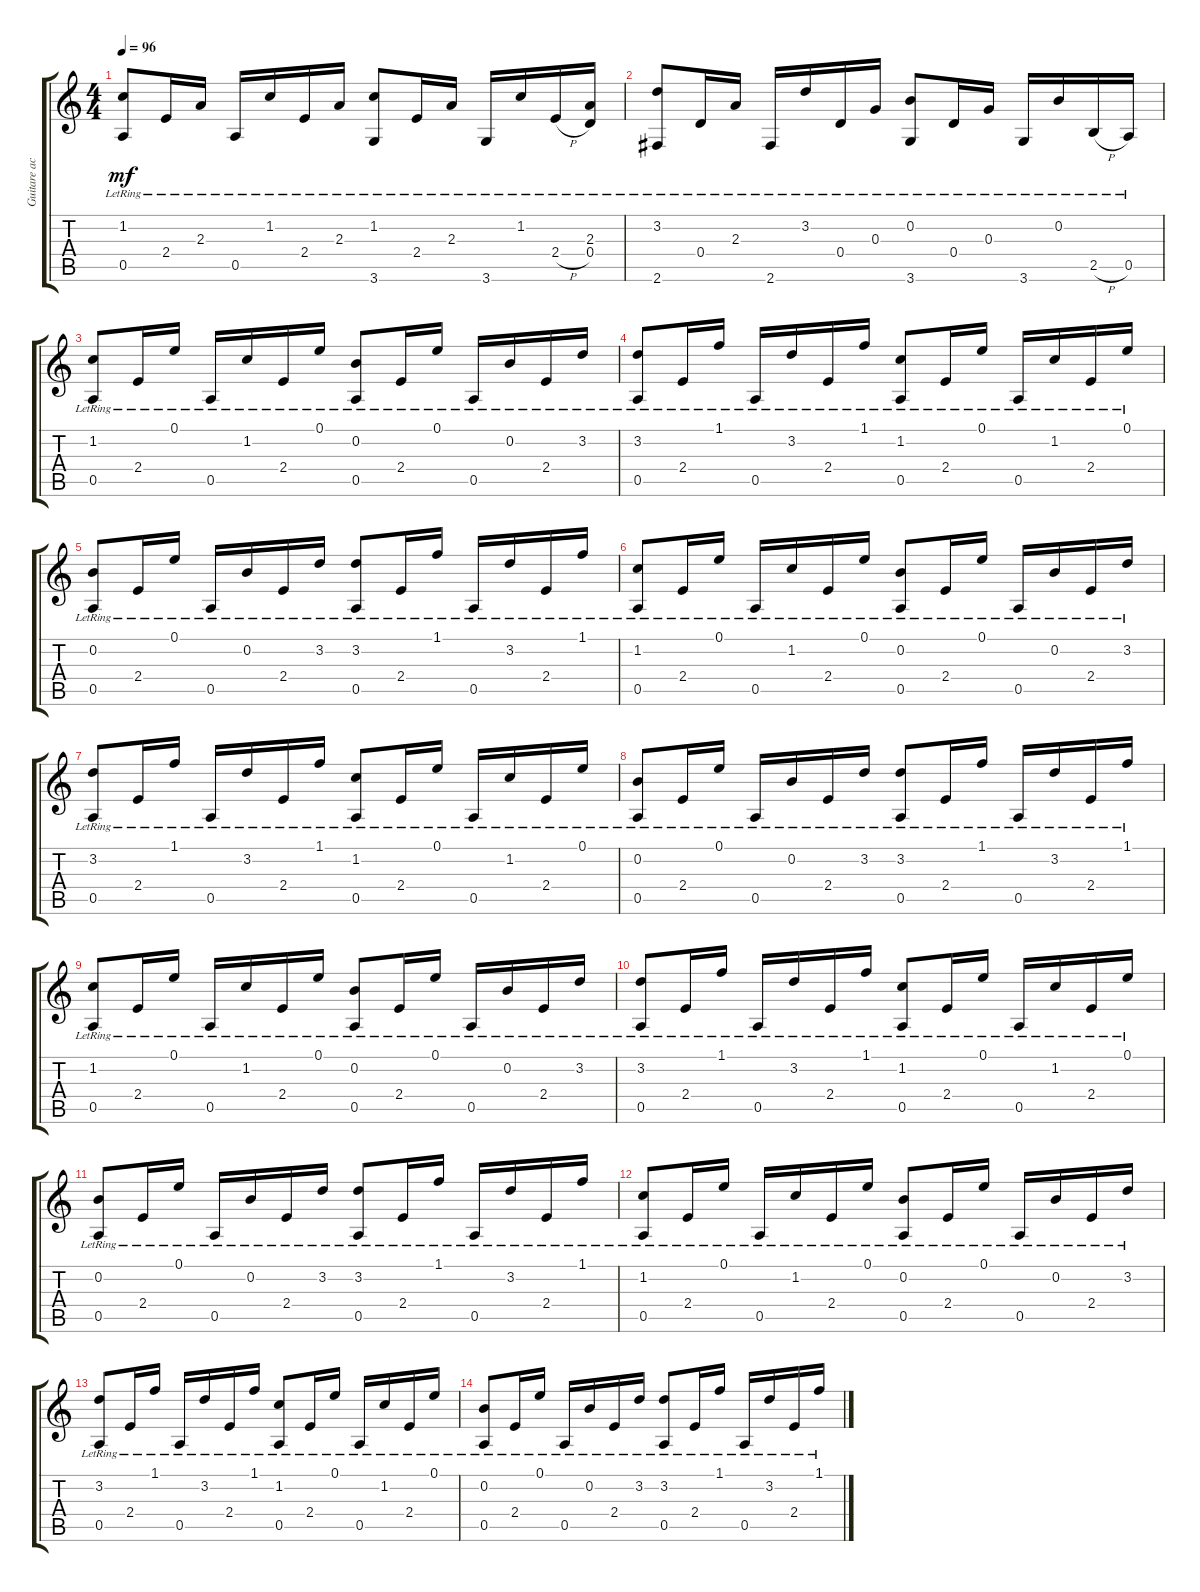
\track ("Guitare accoustique" "Guitare ac") {instrument acousticguitarnylon}
\staff {score tabs}
\tuning (E4 B3 G3 D3 A2 E2) {hide}
\ts (4 4)
\tempo 96
\clef g2
\ks c
(1.2{lr} 0.5{lr}).8{dy mf} 2.4{lr}.16 2.3{lr}.16 0.5{lr}.16 1.2{lr}.16 2.4{lr}.16 2.3{lr}.16 (1.2{lr} 3.6{lr}).8 2.4{lr}.16 2.3{lr}.16 3.6{lr}.16 1.2{lr}.16 2.4{h lr}.16 (2.3{lr} 0.4{lr}).16 |
(3.2{lr} 2.6{lr}).8 0.4{lr}.16 2.3{lr}.16 2.6{lr}.16 3.2{lr}.16 0.4{lr}.16 0.3{lr}.16 (0.2{lr} 3.6{lr}).8 0.4{lr}.16 0.3{lr}.16 3.6{lr}.16 0.2{lr}.16 2.5{h lr}.16 0.5{lr}.16 |
(1.2{lr} 0.5{lr}).8 2.4{lr}.16 0.1{lr}.16 0.5{lr}.16 1.2{lr}.16 2.4{lr}.16 0.1{lr}.16 (0.2{lr} 0.5{lr}).8 2.4{lr}.16 0.1{lr}.16 0.5{lr}.16 0.2{lr}.16 2.4{lr}.16 3.2{lr}.16 |
(3.2{lr} 0.5{lr}).8 2.4{lr}.16 1.1{lr}.16 0.5{lr}.16 3.2{lr}.16 2.4{lr}.16 1.1{lr}.16 (1.2{lr} 0.5{lr}).8 2.4{lr}.16 0.1{lr}.16 0.5{lr}.16 1.2{lr}.16 2.4{lr}.16 0.1{lr}.16 |
(0.2{lr} 0.5{lr}).8 2.4{lr}.16 0.1{lr}.16 0.5{lr}.16 0.2{lr}.16 2.4{lr}.16 3.2{lr}.16 (3.2{lr} 0.5{lr}).8 2.4{lr}.16 1.1{lr}.16 0.5{lr}.16 3.2{lr}.16 2.4{lr}.16 1.1{lr}.16 |
(1.2{lr} 0.5{lr}).8 2.4{lr}.16 0.1{lr}.16 0.5{lr}.16 1.2{lr}.16 2.4{lr}.16 0.1{lr}.16 (0.2{lr} 0.5{lr}).8 2.4{lr}.16 0.1{lr}.16 0.5{lr}.16 0.2{lr}.16 2.4{lr}.16 3.2{lr}.16 |
(3.2{lr} 0.5{lr}).8 2.4{lr}.16 1.1{lr}.16 0.5{lr}.16 3.2{lr}.16 2.4{lr}.16 1.1{lr}.16 (1.2{lr} 0.5{lr}).8 2.4{lr}.16 0.1{lr}.16 0.5{lr}.16 1.2{lr}.16 2.4{lr}.16 0.1{lr}.16 |
(0.2{lr} 0.5{lr}).8 2.4{lr}.16 0.1{lr}.16 0.5{lr}.16 0.2{lr}.16 2.4{lr}.16 3.2{lr}.16 (3.2{lr} 0.5{lr}).8 2.4{lr}.16 1.1{lr}.16 0.5{lr}.16 3.2{lr}.16 2.4{lr}.16 1.1{lr}.16 |
(1.2{lr} 0.5{lr}).8 2.4{lr}.16 0.1{lr}.16 0.5{lr}.16 1.2{lr}.16 2.4{lr}.16 0.1{lr}.16 (0.2{lr} 0.5{lr}).8 2.4{lr}.16 0.1{lr}.16 0.5{lr}.16 0.2{lr}.16 2.4{lr}.16 3.2{lr}.16 |
(3.2{lr} 0.5{lr}).8 2.4{lr}.16 1.1{lr}.16 0.5{lr}.16 3.2{lr}.16 2.4{lr}.16 1.1{lr}.16 (1.2{lr} 0.5{lr}).8 2.4{lr}.16 0.1{lr}.16 0.5{lr}.16 1.2{lr}.16 2.4{lr}.16 0.1{lr}.16 |
(0.2{lr} 0.5{lr}).8 2.4{lr}.16 0.1{lr}.16 0.5{lr}.16 0.2{lr}.16 2.4{lr}.16 3.2{lr}.16 (3.2{lr} 0.5{lr}).8 2.4{lr}.16 1.1{lr}.16 0.5{lr}.16 3.2{lr}.16 2.4{lr}.16 1.1{lr}.16 |
(1.2{lr} 0.5{lr}).8 2.4{lr}.16 0.1{lr}.16 0.5{lr}.16 1.2{lr}.16 2.4{lr}.16 0.1{lr}.16 (0.2{lr} 0.5{lr}).8 2.4{lr}.16 0.1{lr}.16 0.5{lr}.16 0.2{lr}.16 2.4{lr}.16 3.2{lr}.16 |
(3.2{lr} 0.5{lr}).8 2.4{lr}.16 1.1{lr}.16 0.5{lr}.16 3.2{lr}.16 2.4{lr}.16 1.1{lr}.16 (1.2{lr} 0.5{lr}).8 2.4{lr}.16 0.1{lr}.16 0.5{lr}.16 1.2{lr}.16 2.4{lr}.16 0.1{lr}.16 |
(0.2{lr} 0.5{lr}).8 2.4{lr}.16 0.1{lr}.16 0.5{lr}.16 0.2{lr}.16 2.4{lr}.16 3.2{lr}.16 (3.2{lr} 0.5{lr}).8 2.4{lr}.16 1.1{lr}.16 0.5{lr}.16 3.2{lr}.16 2.4{lr}.16 1.1{lr}.16
